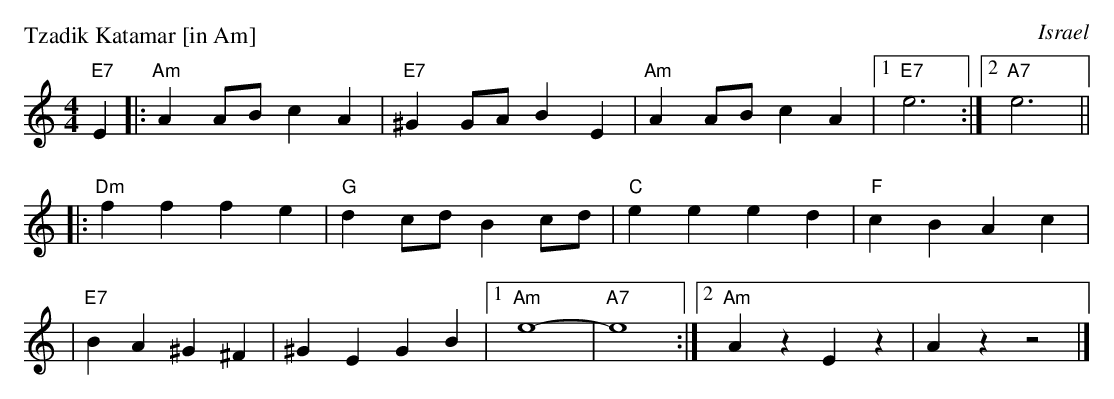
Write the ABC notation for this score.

X:1
P: Tzadik Katamar [in Am]
O: Israel
M: 4/4
L: 1/8
K: Am
"E7"E2 \
|: "Am"A2 AB c2 A2 | "E7"^G2 GA B2 E2 | "Am"A2 AB c2 A2 |1 "E7"e6 :|2 "A7"e6 ||
|: "Dm"f2 f2 f2 e2 | "G"d2 cd B2 cd | "C"e2 e2 e2 d2 | "F"c2 B2 A2 c2 |
| "E7"B2 A2 ^G2 ^F2 | ^G2 E2 G2 B2 |1 "Am"e8- | "A7"e8 :|2 "Am"A2z2 E2z2 | A2z2 z4 |]
